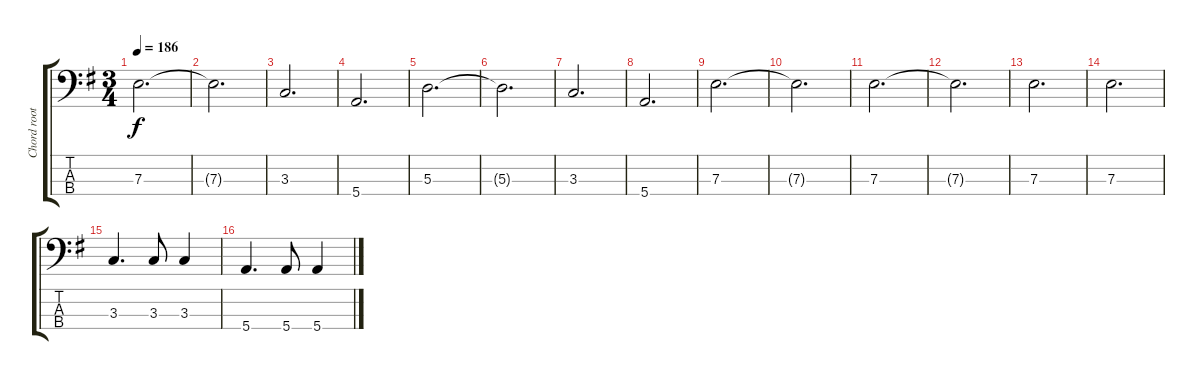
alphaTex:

\track ("Chord roots" "Chord root") {instrument electricbassfinger}
\staff {score tabs}
\tuning (G2 D2 A1 E1) {hide}
\ts (3 4)
\tempo 186
\clef f4
\ks eminor
7.3.2{d dy f} |
7.3{t}.2{d} |
3.3.2{d} |
5.4.2{d} |
5.3.2{d} |
5.3{t}.2{d} |
3.3.2{d} |
5.4.2{d} |
7.3.2{d} |
7.3{t}.2{d} |
7.3.2{d} |
7.3{t}.2{d} |
7.3.2{d} |
7.3.2{d} |
3.3.4{d} 3.3.8 3.3.4 |
5.4.4{d} 5.4.8 5.4.4
